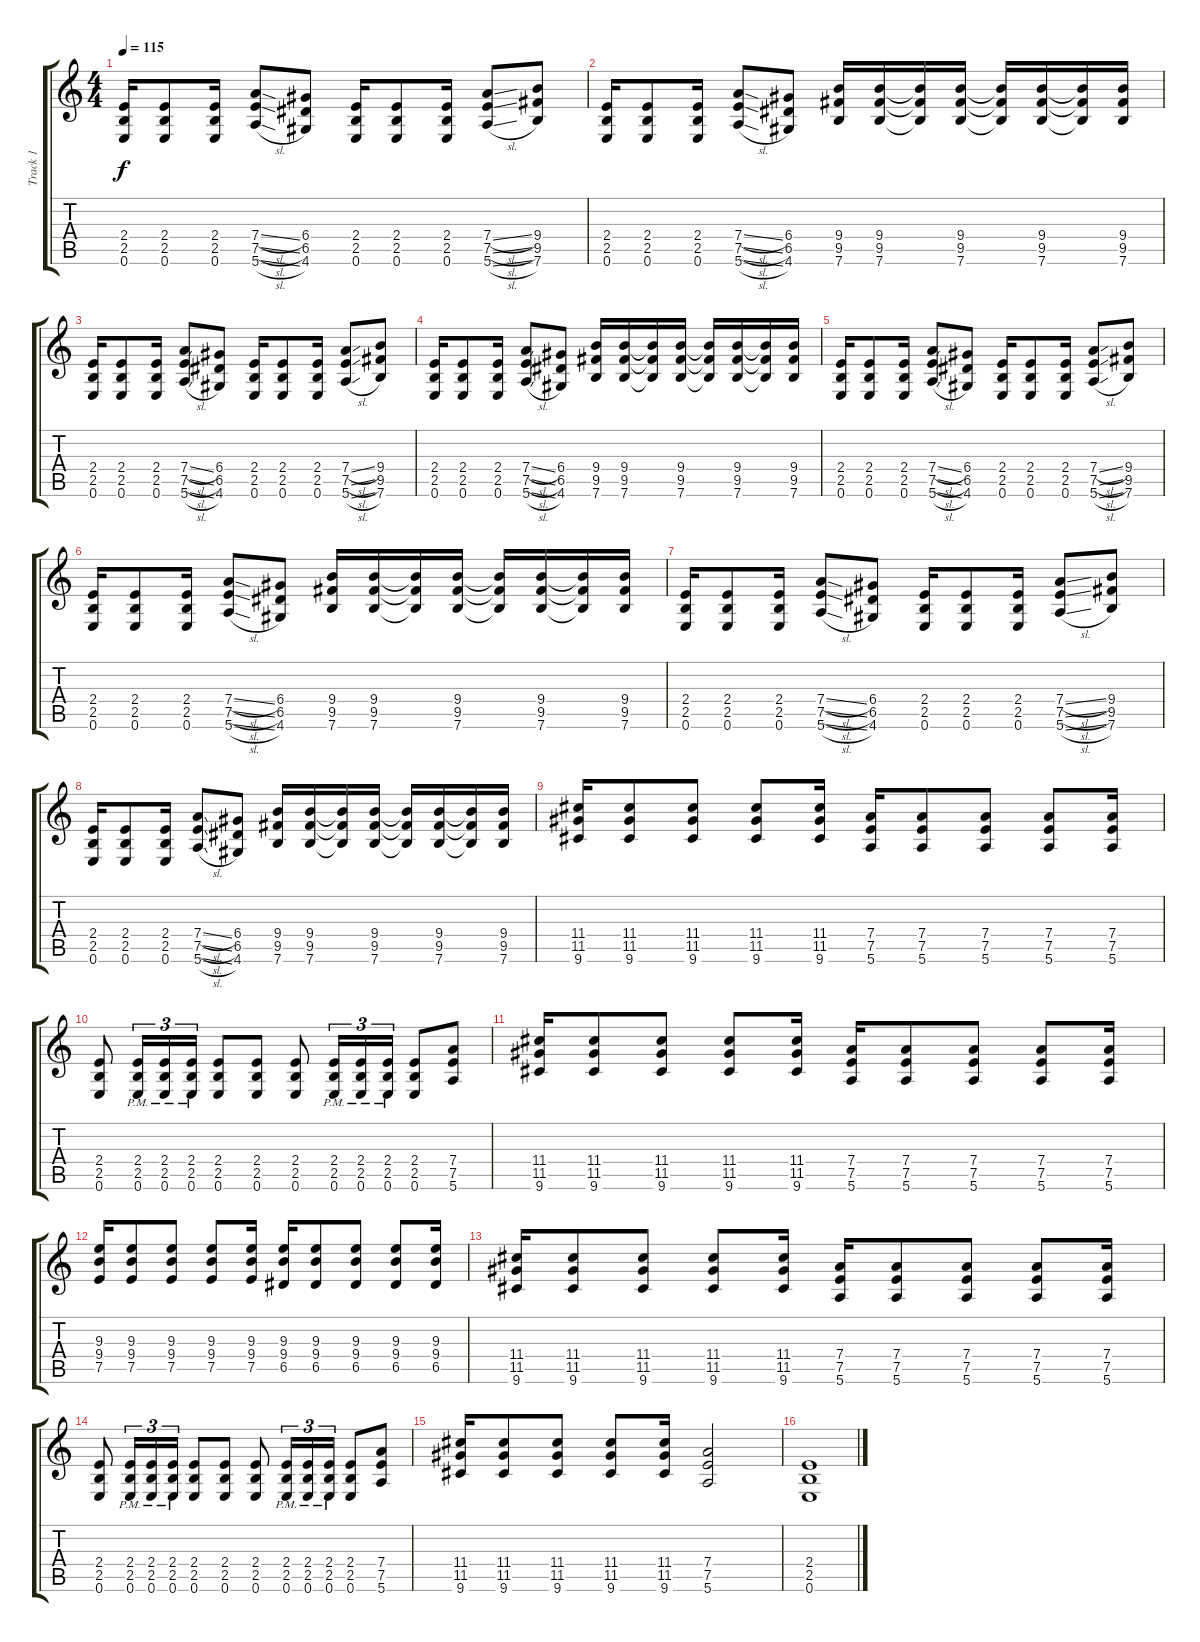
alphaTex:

\track ("Track 1" "Track 1") {instrument distortionguitar}
\staff {score tabs}
\tuning (E4 B3 G3 D3 A2 E2) {hide}
\ts (4 4)
\tempo 115
\clef g2
\ks c
(2.4 2.5 0.6).16{dy f} (2.4 2.5 0.6).8 (2.4 2.5 0.6).16 (7.4{sl} 7.5{sl} 5.6{sl}).8 (6.4 6.5 4.6).8 (2.4 2.5 0.6).16 (2.4 2.5 0.6).8 (2.4 2.5 0.6).16 (7.4{sl} 7.5{sl} 5.6{sl}).8 (9.4 9.5 7.6).8 |
(2.4 2.5 0.6).16 (2.4 2.5 0.6).8 (2.4 2.5 0.6).16 (7.4{sl} 7.5{sl} 5.6{sl}).8 (6.4 6.5 4.6).8 (9.4 9.5 7.6).16 (9.4 9.5 7.6).16 (9.4{t} 9.5{t} 7.6{t}).16 (9.4 9.5 7.6).16 (9.4{t} 9.5{t} 7.6{t}).16 (9.4 9.5 7.6).16 (9.4{t} 9.5{t} 7.6{t}).16 (9.4 9.5 7.6).16 |
(2.4 2.5 0.6).16 (2.4 2.5 0.6).8 (2.4 2.5 0.6).16 (7.4{sl} 7.5{sl} 5.6{sl}).8 (6.4 6.5 4.6).8 (2.4 2.5 0.6).16 (2.4 2.5 0.6).8 (2.4 2.5 0.6).16 (7.4{sl} 7.5{sl} 5.6{sl}).8 (9.4 9.5 7.6).8 |
(2.4 2.5 0.6).16 (2.4 2.5 0.6).8 (2.4 2.5 0.6).16 (7.4{sl} 7.5{sl} 5.6{sl}).8 (6.4 6.5 4.6).8 (9.4 9.5 7.6).16 (9.4 9.5 7.6).16 (9.4{t} 9.5{t} 7.6{t}).16 (9.4 9.5 7.6).16 (9.4{t} 9.5{t} 7.6{t}).16 (9.4 9.5 7.6).16 (9.4{t} 9.5{t} 7.6{t}).16 (9.4 9.5 7.6).16 |
(2.4 2.5 0.6).16 (2.4 2.5 0.6).8 (2.4 2.5 0.6).16 (7.4{sl} 7.5{sl} 5.6{sl}).8 (6.4 6.5 4.6).8 (2.4 2.5 0.6).16 (2.4 2.5 0.6).8 (2.4 2.5 0.6).16 (7.4{sl} 7.5{sl} 5.6{sl}).8 (9.4 9.5 7.6).8 |
(2.4 2.5 0.6).16 (2.4 2.5 0.6).8 (2.4 2.5 0.6).16 (7.4{sl} 7.5{sl} 5.6{sl}).8 (6.4 6.5 4.6).8 (9.4 9.5 7.6).16 (9.4 9.5 7.6).16 (9.4{t} 9.5{t} 7.6{t}).16 (9.4 9.5 7.6).16 (9.4{t} 9.5{t} 7.6{t}).16 (9.4 9.5 7.6).16 (9.4{t} 9.5{t} 7.6{t}).16 (9.4 9.5 7.6).16 |
(2.4 2.5 0.6).16 (2.4 2.5 0.6).8 (2.4 2.5 0.6).16 (7.4{sl} 7.5{sl} 5.6{sl}).8 (6.4 6.5 4.6).8 (2.4 2.5 0.6).16 (2.4 2.5 0.6).8 (2.4 2.5 0.6).16 (7.4{sl} 7.5{sl} 5.6{sl}).8 (9.4 9.5 7.6).8 |
(2.4 2.5 0.6).16 (2.4 2.5 0.6).8 (2.4 2.5 0.6).16 (7.4{sl} 7.5{sl} 5.6{sl}).8 (6.4 6.5 4.6).8 (9.4 9.5 7.6).16 (9.4 9.5 7.6).16 (9.4{t} 9.5{t} 7.6{t}).16 (9.4 9.5 7.6).16 (9.4{t} 9.5{t} 7.6{t}).16 (9.4 9.5 7.6).16 (9.4{t} 9.5{t} 7.6{t}).16 (9.4 9.5 7.6).16 |
(11.4 11.5 9.6).16 (11.4 11.5 9.6).8 (11.4 11.5 9.6).8 (11.4 11.5 9.6).8 (11.4 11.5 9.6).16 (7.4 7.5 5.6).16 (7.4 7.5 5.6).8 (7.4 7.5 5.6).8 (7.4 7.5 5.6).8 (7.4 7.5 5.6).16 |
(2.4 2.5 0.6).8 (2.4 2.5{pm} 0.6{pm}).16{tu (3 2)} (2.4{pm} 2.5{pm} 0.6{pm}).16{tu (3 2)} (2.4{pm} 2.5{pm} 0.6{pm}).16{tu (3 2)} (2.4 2.5 0.6).8 (2.4 2.5 0.6).8 (2.4 2.5 0.6).8 (2.4 2.5{pm} 0.6{pm}).16{tu (3 2)} (2.4{pm} 2.5{pm} 0.6{pm}).16{tu (3 2)} (2.4{pm} 2.5{pm} 0.6{pm}).16{tu (3 2)} (2.4 2.5 0.6).8 (7.4 7.5 5.6).8 |
(11.4 11.5 9.6).16 (11.4 11.5 9.6).8 (11.4 11.5 9.6).8 (11.4 11.5 9.6).8 (11.4 11.5 9.6).16 (7.4 7.5 5.6).16 (7.4 7.5 5.6).8 (7.4 7.5 5.6).8 (7.4 7.5 5.6).8 (7.4 7.5 5.6).16 |
(9.3 9.4 7.5).16 (9.3 9.4 7.5).8 (9.3 9.4 7.5).8 (9.3 9.4 7.5).8 (9.3 9.4 7.5).16 (9.3 9.4 6.5).16 (9.3 9.4 6.5).8 (9.3 9.4 6.5).8 (9.3 9.4 6.5).8 (9.3 9.4 6.5).16 |
(11.4 11.5 9.6).16 (11.4 11.5 9.6).8 (11.4 11.5 9.6).8 (11.4 11.5 9.6).8 (11.4 11.5 9.6).16 (7.4 7.5 5.6).16 (7.4 7.5 5.6).8 (7.4 7.5 5.6).8 (7.4 7.5 5.6).8 (7.4 7.5 5.6).16 |
(2.4 2.5 0.6).8 (2.4 2.5{pm} 0.6{pm}).16{tu (3 2)} (2.4{pm} 2.5{pm} 0.6{pm}).16{tu (3 2)} (2.4{pm} 2.5{pm} 0.6{pm}).16{tu (3 2)} (2.4 2.5 0.6).8 (2.4 2.5 0.6).8 (2.4 2.5 0.6).8 (2.4 2.5{pm} 0.6{pm}).16{tu (3 2)} (2.4{pm} 2.5{pm} 0.6{pm}).16{tu (3 2)} (2.4{pm} 2.5{pm} 0.6{pm}).16{tu (3 2)} (2.4 2.5 0.6).8 (7.4 7.5 5.6).8 |
(11.4 11.5 9.6).16 (11.4 11.5 9.6).8 (11.4 11.5 9.6).8 (11.4 11.5 9.6).8 (11.4 11.5 9.6).16 (7.4 7.5 5.6).2 |
(2.4 2.5 0.6).1
